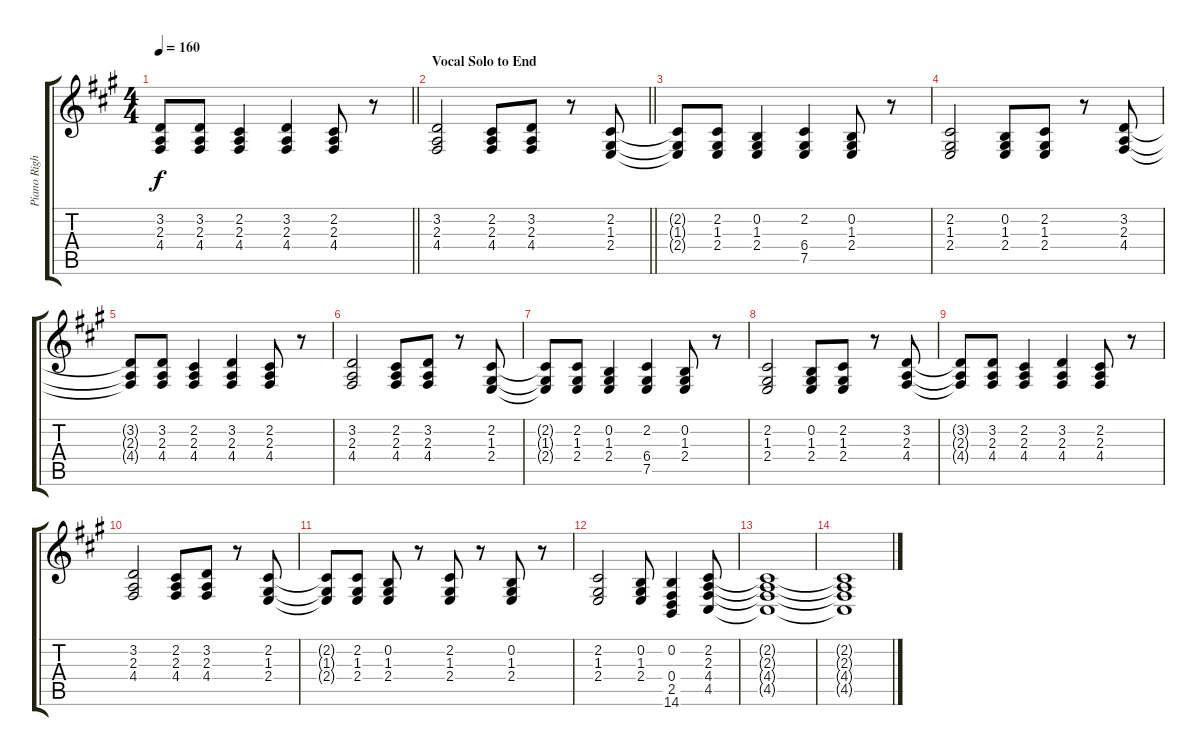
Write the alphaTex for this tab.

\track ("Piano Right Hand" "Piano Righ") {instrument acousticgrandpiano}
\staff {score tabs}
\tuning (E4 B3 G3 D3 A2 E2) {hide}
\ts (4 4)
\tempo 160
\clef g2
\barLineRight lightlight
\ks a
(3.2{t} 2.3{t} 4.4{t}).8{dy f} (3.2 2.3 4.4).8 (2.2 2.3 4.4).4 (3.2 2.3 4.4).4 (2.2 2.3 4.4).8 r.8 |
\section ("" "Vocal Solo to End")
\barLineRight lightlight
(3.2 2.3 4.4).2 (2.2 2.3 4.4).8 (3.2 2.3 4.4).8 r.8 (2.2 1.3 2.4).8 |
(2.2{t} 1.3{t} 2.4{t}).8 (2.2 1.3 2.4).8 (0.2 1.3 2.4).4 (2.2 6.4 7.5).4 (0.2 1.3 2.4).8 r.8 |
(2.2 1.3 2.4).2 (0.2 1.3 2.4).8 (2.2 1.3 2.4).8 r.8 (3.2 2.3 4.4).8 |
(3.2{t} 2.3{t} 4.4{t}).8 (3.2 2.3 4.4).8 (2.2 2.3 4.4).4 (3.2 2.3 4.4).4 (2.2 2.3 4.4).8 r.8 |
(3.2 2.3 4.4).2 (2.2 2.3 4.4).8 (3.2 2.3 4.4).8 r.8 (2.2 1.3 2.4).8 |
(2.2{t} 1.3{t} 2.4{t}).8 (2.2 1.3 2.4).8 (0.2 1.3 2.4).4 (2.2 6.4 7.5).4 (0.2 1.3 2.4).8 r.8 |
(2.2 1.3 2.4).2 (0.2 1.3 2.4).8 (2.2 1.3 2.4).8 r.8 (3.2 2.3 4.4).8 |
(3.2{t} 2.3{t} 4.4{t}).8 (3.2 2.3 4.4).8 (2.2 2.3 4.4).4 (3.2 2.3 4.4).4 (2.2 2.3 4.4).8 r.8 |
(3.2 2.3 4.4).2 (2.2 2.3 4.4).8 (3.2 2.3 4.4).8 r.8 (2.2 1.3 2.4).8 |
(2.2{t} 1.3{t} 2.4{t}).8 (2.2 1.3 2.4).8 (0.2 1.3 2.4).8 r.8 (2.2 1.3 2.4).8 r.8 (0.2 1.3 2.4).8 r.8 |
(2.2 1.3 2.4).2 (0.2 1.3 2.4).8 (0.2 0.4 2.5 14.6).4 (2.2 2.3 4.4 4.5).8 |
(2.2{t} 2.3{t} 4.4{t} 4.5{t}).1 |
(2.2{t} 2.3{t} 4.4{t} 4.5{t}).1
